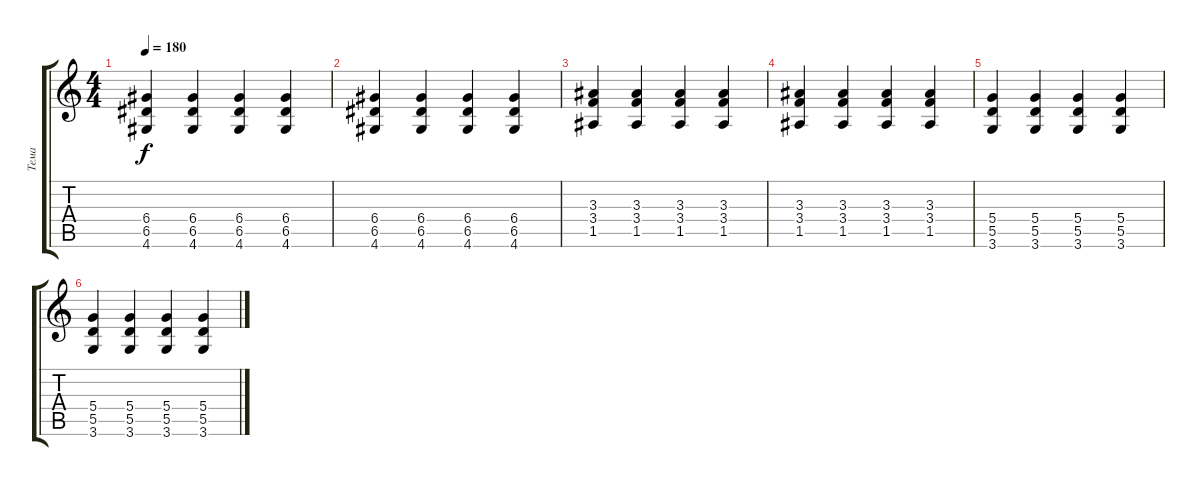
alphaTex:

\track ("Тема" "Тема") {instrument distortionguitar}
\staff {score tabs}
\tuning (E4 B3 G3 D3 A2 E2) {hide}
\ts (4 4)
\tempo 180
\clef g2
\ks c
(6.4 6.5 4.6).4{dy f} (6.4 6.5 4.6).4 (6.4 6.5 4.6).4 (6.4 6.5 4.6).4 |
(6.4 6.5 4.6).4 (6.4 6.5 4.6).4 (6.4 6.5 4.6).4 (6.4 6.5 4.6).4 |
(3.3 3.4 1.5).4 (3.3 3.4 1.5).4 (3.3 3.4 1.5).4 (3.3 3.4 1.5).4 |
(3.3 3.4 1.5).4 (3.3 3.4 1.5).4 (3.3 3.4 1.5).4 (3.3 3.4 1.5).4 |
(5.4 5.5 3.6).4 (5.4 5.5 3.6).4 (5.4 5.5 3.6).4 (5.4 5.5 3.6).4 |
(5.4 5.5 3.6).4 (5.4 5.5 3.6).4 (5.4 5.5 3.6).4 (5.4 5.5 3.6).4
